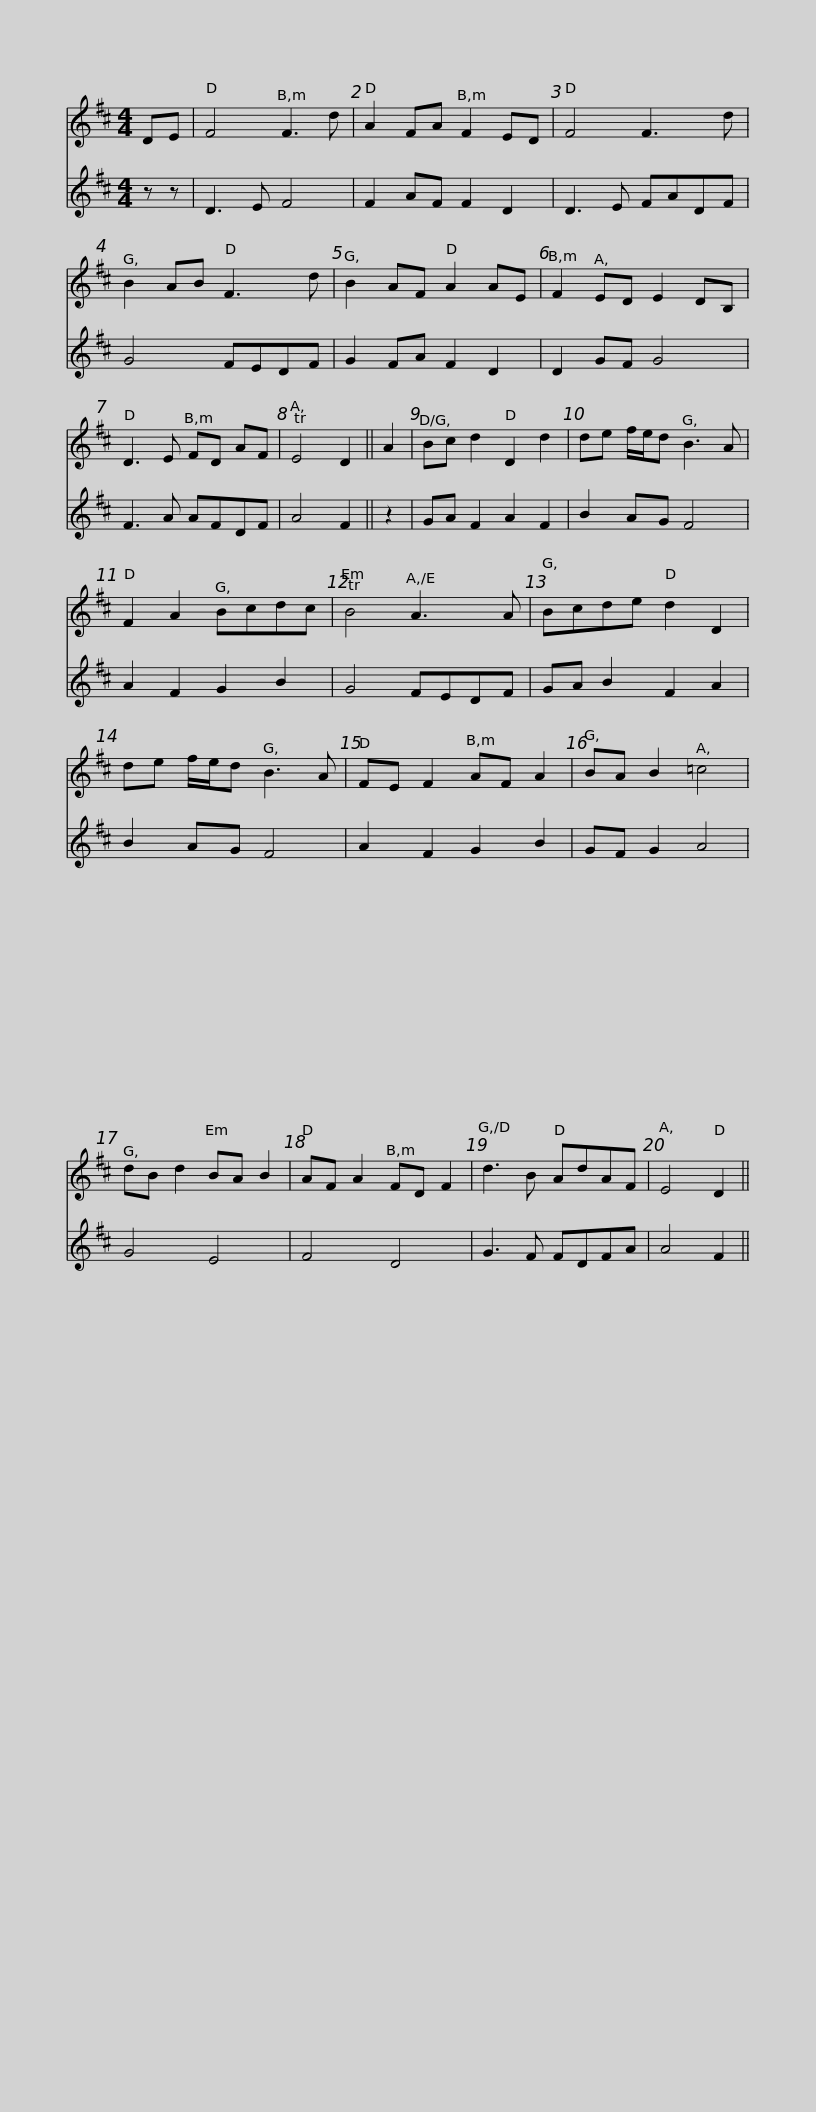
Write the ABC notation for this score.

X:1
%%score 1 2
L:1/8
M:4/4
I:linebreak $
K:D
V:1 treble
V:2 treble
V:1
 DE | F4 F3 d | A2 FA F2 ED | F4 F3 d | B2 AB F3 d | %5
 B2 AF A2 AE | F2 ED E2 DB, |$ D3 E FD AF | TE4 D2 || A2 | %10
 Bc d2 D2 d2 | de f/e/d B3 A | F2 A2 Bcdc | TB4 A3 A | Bcde d2 D2 |$ %15
 de f/e/d B3 A | FE F2 AF A2 | BA B2 =c4 | dB d2 BA B2 | AF A2 FD F2 | %20
 d3 B AdAF | E4 D2 || %22
V:2
 z z | D3 E F4 | F2 AF F2 D2 | D3 E FADF | G4 FEDF | %5
 G2 FA F2 D2 | D2 GF G4 |$ F3 A AFDF | A4 F2 || z2 | %10
 GA F2 A2 F2 | B2 AG F4 | A2 F2 G2 B2 | G4 FEDF | GA B2 F2 A2 |$ %15
 B2 AG F4 | A2 F2 G2 B2 | GF G2 A4 | G4 E4 | F4 D4 | %20
 G3 F FDFA | A4 F2 || %22
